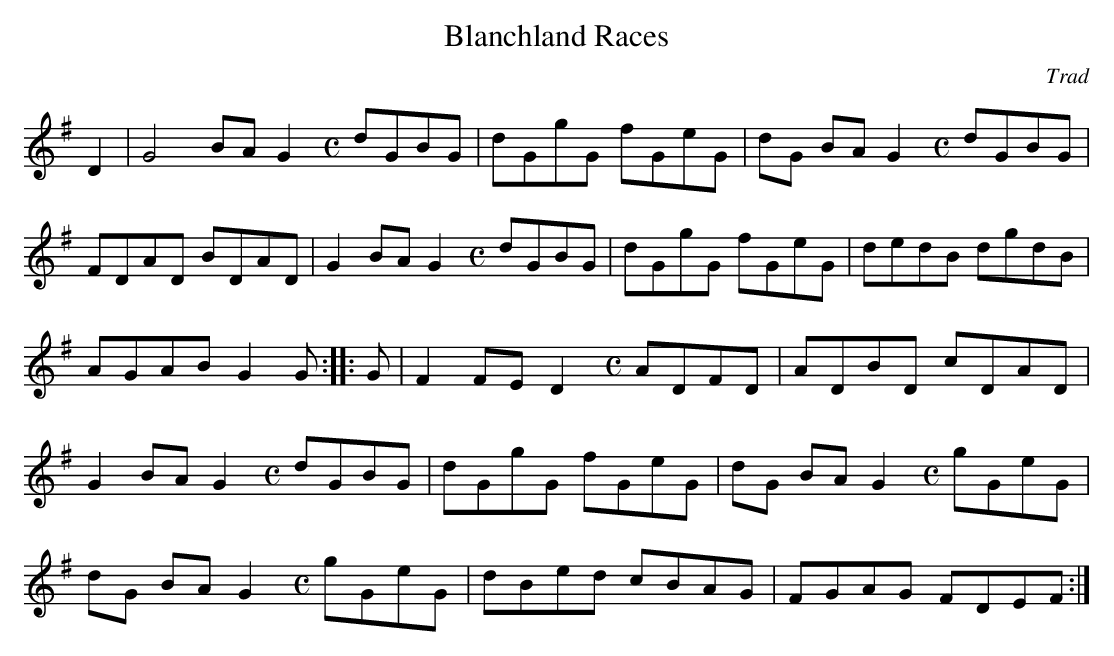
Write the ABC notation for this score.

X:1
T:Blanchland Races
C:Trad
M:Cl
K:G
D2| G4 BAG2\
M:C
dGBG| dGgG fGeG| dG \
M:Cl
BAG2 \
M:C
dGBG| FDAD BDAD| G2\
M:Cl
BAG2 \
M:C
dGBG| dGgG fGeG| dedB dgdB| AGAB G2 G:: G| F2 \
M:Cl
FED2 \
M:C
ADFD| ADBD cDAD | G2 \
M:Cl
BAG2 \
M:C
dGBG| dGgG fGeG| dG \
M:Cl
BAG2 \
M:C
gGeG| dG \
M:Cl
BAG2 \
M:C
gGeG| dBed cBAG| FGAG FDEF:|
